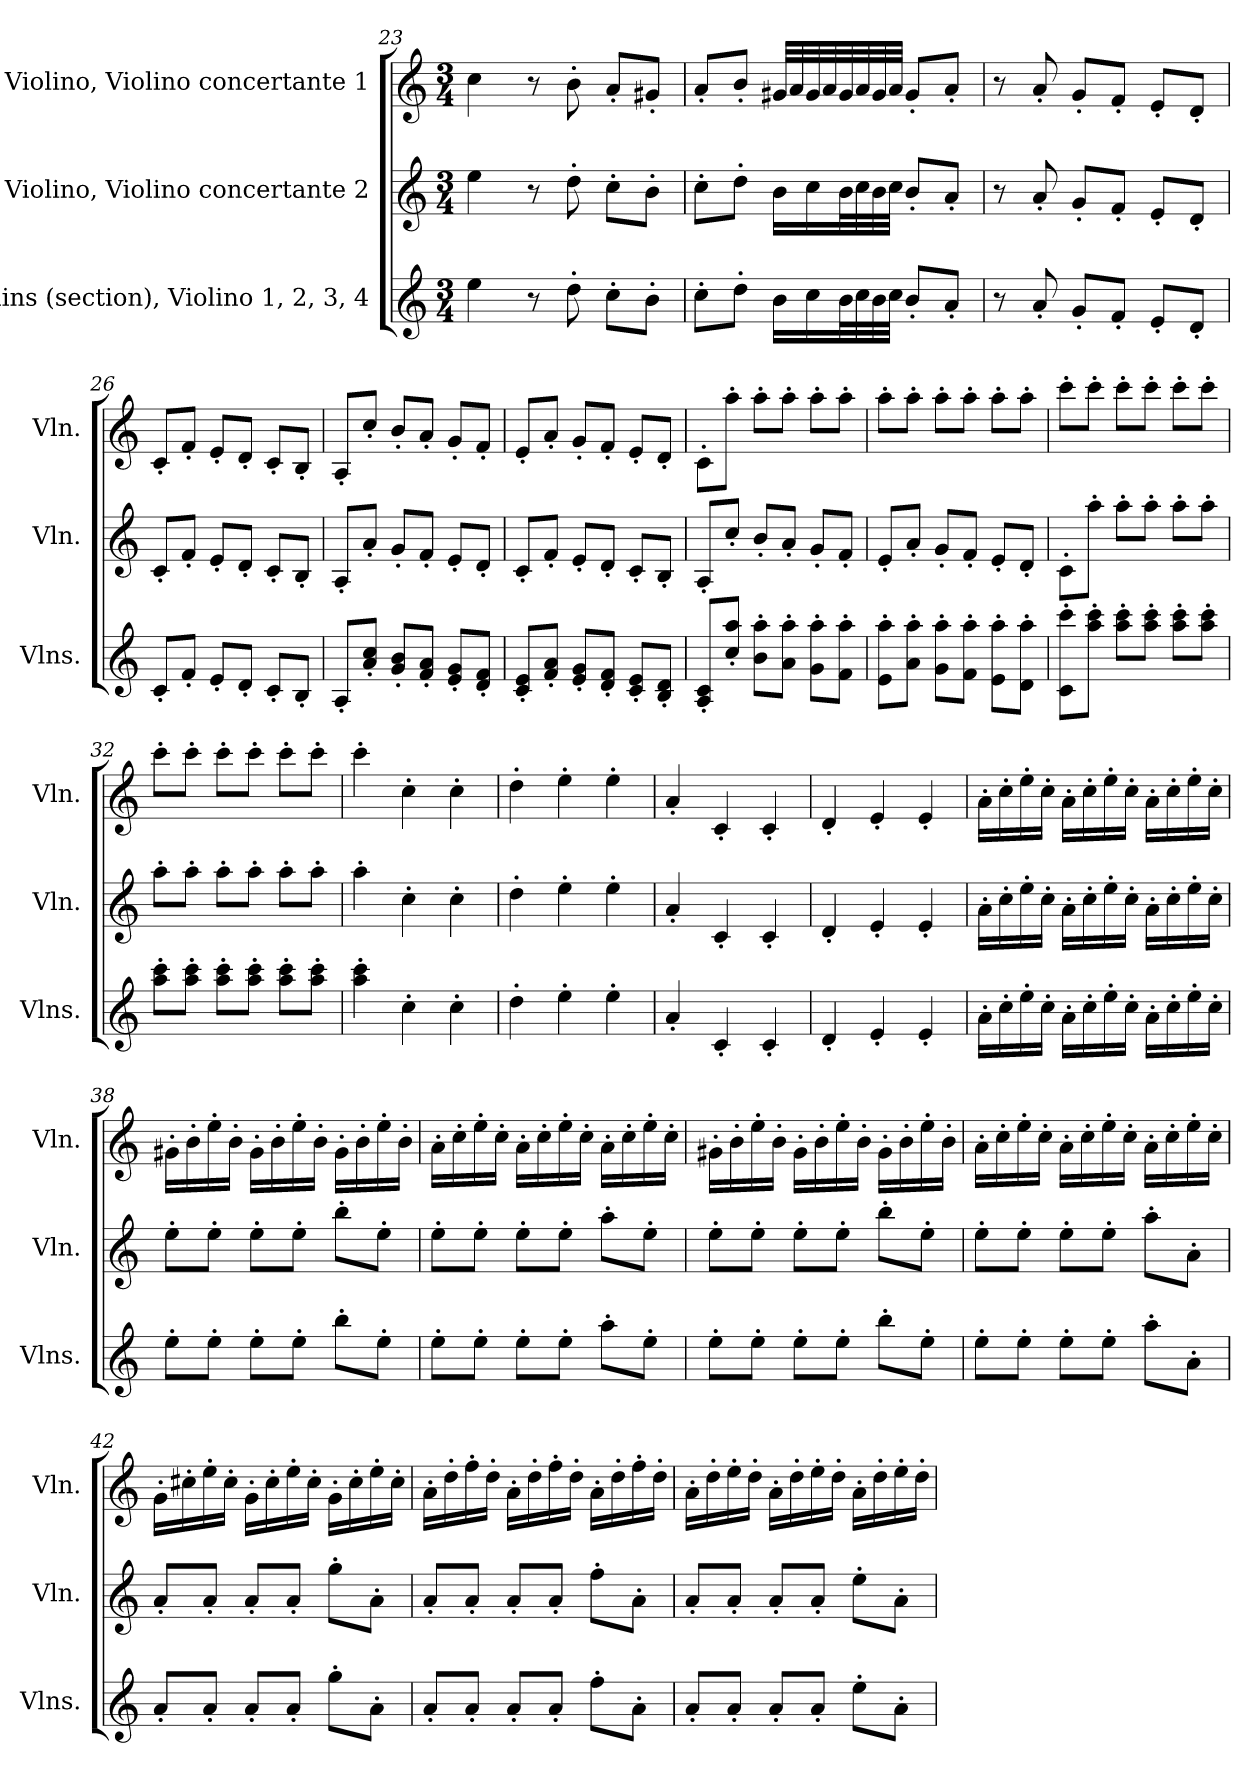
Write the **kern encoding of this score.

**kern	**kern	**kern
*part3	*part2	*part1
*staff3	*staff2	*staff1
*I"Violins (section), Violino 1, 2, 3, 4	*I"Violino, Violino concertante 2	*I"Violino, Violino concertante 1
*I'Vlns.	*I'Vln.	*I'Vln.
*clefG2	*clefG2	*clefG2
*k[]	*k[]	*k[]
*M3/4	*M3/4	*M3/4
=23	=23	=23
4ee\	4ee\	4cc\
8r	8r	8r
8dd'\	8dd'\	8b'\
8cc'\L	8cc'\L	8a'/L
8b'\J	8b'\J	8g#X'/J
!!LO:PB:g=z
=24	=24	=24
8cc'\L	8cc'\L	8a'/L
8dd'\J	8dd'\J	8b'/J
16b\LL	16b\LL	32g#X/LLL
.	.	32a/
16cc\	16cc\	32g#/
.	.	32a/
32b\L	32b\L	32g#/
32cc\	32cc\	32a/
32b\	32b\	32g#/
32cc\JJJ	32cc\JJJ	32a/JJJ
8b'/L	8b'/L	8g#'/L
8a'/J	8a'/J	8a'/J
=25	=25	=25
8r	8r	8r
8a'/	8a'/	8a'/
8g'/L	8g'/L	8g'/L
8f'/J	8f'/J	8f'/J
8e'/L	8e'/L	8e'/L
8d'/J	8d'/J	8d'/J
=26	=26	=26
8c'/L	8c'/L	8c'/L
8f'/J	8f'/J	8f'/J
8e'/L	8e'/L	8e'/L
8d'/J	8d'/J	8d'/J
8c'/L	8c'/L	8c'/L
8B'/J	8B'/J	8B'/J
=27	=27	=27
8A'/L	8A'/L	8A'/L
8a/' 8cc/'J	8a'/J	8cc'/J
8g/' 8b/'L	8g'/L	8b'/L
8f/' 8a/'J	8f'/J	8a'/J
8e/' 8g/'L	8e'/L	8g'/L
8d/' 8f/'J	8d'/J	8f'/J
!!LO:LB:g=z
=28	=28	=28
8c/' 8e/'L	8c'/L	8e'/L
8f/' 8a/'J	8f'/J	8a'/J
8e/' 8g/'L	8e'/L	8g'/L
8d/' 8f/'J	8d'/J	8f'/J
8c/' 8e/'L	8c'/L	8e'/L
8B/' 8d/'J	8B'/J	8d'/J
=29	=29	=29
8A/' 8c/'L	8A'/L	8c'\L
8cc/' 8aa/'J	8cc'/J	8aa'\J
8b\' 8aa\'L	8b'/L	8aa'\L
8a\' 8aa\'J	8a'/J	8aa'\J
8g\' 8aa\'L	8g'/L	8aa'\L
8f\' 8aa\'J	8f'/J	8aa'\J
=30	=30	=30
8e\' 8aa\'L	8e'/L	8aa'\L
8a\' 8aa\'J	8a'/J	8aa'\J
8g\' 8aa\'L	8g'/L	8aa'\L
8f\' 8aa\'J	8f'/J	8aa'\J
8e\' 8aa\'L	8e'/L	8aa'\L
8d\' 8aa\'J	8d'/J	8aa'\J
=31	=31	=31
8c\' 8ccc\'L	8c'\L	8ccc'\L
8aa\' 8ccc\'J	8aa'\J	8ccc'\J
8aa\' 8ccc\'L	8aa'\L	8ccc'\L
8aa\' 8ccc\'J	8aa'\J	8ccc'\J
8aa\' 8ccc\'L	8aa'\L	8ccc'\L
8aa\' 8ccc\'J	8aa'\J	8ccc'\J
=32	=32	=32
8aa\' 8ccc\'L	8aa'\L	8ccc'\L
8aa\' 8ccc\'J	8aa'\J	8ccc'\J
8aa\' 8ccc\'L	8aa'\L	8ccc'\L
8aa\' 8ccc\'J	8aa'\J	8ccc'\J
8aa\' 8ccc\'L	8aa'\L	8ccc'\L
8aa\' 8ccc\'J	8aa'\J	8ccc'\J
=33	=33	=33
4aa\' 4ccc\'	4aa'\	4ccc'\
4cc'\	4cc'\	4cc'\
4cc'\	4cc'\	4cc'\
!!LO:LB:g=z
=34	=34	=34
4dd'\	4dd'\	4dd'\
4ee'\	4ee'\	4ee'\
4ee'\	4ee'\	4ee'\
=35	=35	=35
4a'/	4a'/	4a'/
4c'/	4c'/	4c'/
4c'/	4c'/	4c'/
=36	=36	=36
4d'/	4d'/	4d'/
4e'/	4e'/	4e'/
4e'/	4e'/	4e'/
=37	=37	=37
16a'\LL	16a'\LL	16a'\LL
16cc'\	16cc'\	16cc'\
16ee'\	16ee'\	16ee'\
16cc'\JJ	16cc'\JJ	16cc'\JJ
16a'\LL	16a'\LL	16a'\LL
16cc'\	16cc'\	16cc'\
16ee'\	16ee'\	16ee'\
16cc'\JJ	16cc'\JJ	16cc'\JJ
16a'\LL	16a'\LL	16a'\LL
16cc'\	16cc'\	16cc'\
16ee'\	16ee'\	16ee'\
16cc'\JJ	16cc'\JJ	16cc'\JJ
=38	=38	=38
8ee'\L	8ee'\L	16g#X'\LL
.	.	16b'\
8ee'\J	8ee'\J	16ee'\
.	.	16b'\JJ
8ee'\L	8ee'\L	16g#'\LL
.	.	16b'\
8ee'\J	8ee'\J	16ee'\
.	.	16b'\JJ
8bb'\L	8bb'\L	16g#'\LL
.	.	16b'\
8ee'\J	8ee'\J	16ee'\
.	.	16b'\JJ
!!LO:LB:g=z
=39	=39	=39
8ee'\L	8ee'\L	16a'\LL
.	.	16cc'\
8ee'\J	8ee'\J	16ee'\
.	.	16cc'\JJ
8ee'\L	8ee'\L	16a'\LL
.	.	16cc'\
8ee'\J	8ee'\J	16ee'\
.	.	16cc'\JJ
8aa'\L	8aa'\L	16a'\LL
.	.	16cc'\
8ee'\J	8ee'\J	16ee'\
.	.	16cc'\JJ
=40	=40	=40
8ee'\L	8ee'\L	16g#X'\LL
.	.	16b'\
8ee'\J	8ee'\J	16ee'\
.	.	16b'\JJ
8ee'\L	8ee'\L	16g#'\LL
.	.	16b'\
8ee'\J	8ee'\J	16ee'\
.	.	16b'\JJ
8bb'\L	8bb'\L	16g#'\LL
.	.	16b'\
8ee'\J	8ee'\J	16ee'\
.	.	16b'\JJ
=41	=41	=41
8ee'\L	8ee'\L	16a'\LL
.	.	16cc'\
8ee'\J	8ee'\J	16ee'\
.	.	16cc'\JJ
8ee'\L	8ee'\L	16a'\LL
.	.	16cc'\
8ee'\J	8ee'\J	16ee'\
.	.	16cc'\JJ
8aa'\L	8aa'\L	16a'\LL
.	.	16cc'\
8a'\J	8a'\J	16ee'\
.	.	16cc'\JJ
!!LO:PB:g=z
=42	=42	=42
8a'/L	8a'/L	16g'\LL
.	.	16cc#X'\
8a'/J	8a'/J	16ee'\
.	.	16cc#'\JJ
8a'/L	8a'/L	16g'\LL
.	.	16cc#'\
8a'/J	8a'/J	16ee'\
.	.	16cc#'\JJ
8gg'\L	8gg'\L	16g'\LL
.	.	16cc#'\
8a'\J	8a'\J	16ee'\
.	.	16cc#'\JJ
=43	=43	=43
8a'/L	8a'/L	16a'\LL
.	.	16dd'\
8a'/J	8a'/J	16ff'\
.	.	16dd'\JJ
8a'/L	8a'/L	16a'\LL
.	.	16dd'\
8a'/J	8a'/J	16ff'\
.	.	16dd'\JJ
8ff'\L	8ff'\L	16a'\LL
.	.	16dd'\
8a'\J	8a'\J	16ff'\
.	.	16dd'\JJ
=44	=44	=44
8a'/L	8a'/L	16a'\LL
.	.	16dd'\
8a'/J	8a'/J	16ee'\
.	.	16dd'\JJ
8a'/L	8a'/L	16a'\LL
.	.	16dd'\
8a'/J	8a'/J	16ee'\
.	.	16dd'\JJ
8ee'\L	8ee'\L	16a'\LL
.	.	16dd'\
8a'\J	8a'\J	16ee'\
.	.	16dd'\JJ
=	=	=
*-	*-	*-
